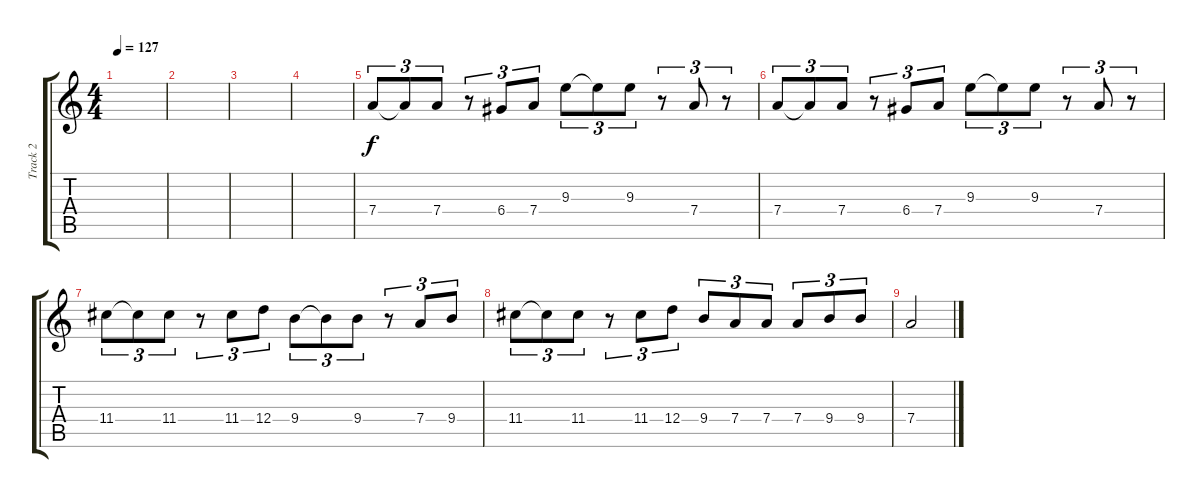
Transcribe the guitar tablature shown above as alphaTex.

\track ("Track 2" "Track 2") {instrument distortionguitar}
\staff {score tabs}
\tuning (E4 B3 G3 D3 A2 D2) {hide}
\ts (4 4)
\tempo 127
\clef g2
\ks c
|
|
|
|
7.4.8{tu (3 2)} 7.4{t}.8{tu (3 2)} 7.4.8{tu (3 2)} r.8{tu (3 2)} 6.4.8{tu (3 2)} 7.4.8{tu (3 2)} 9.3.8{tu (3 2)} 9.3{t}.8{tu (3 2)} 9.3.8{tu (3 2)} r.8{tu (3 2)} 7.4.8{tu (3 2)} r.8{tu (3 2)} |
7.4.8{tu (3 2)} 7.4{t}.8{tu (3 2)} 7.4.8{tu (3 2)} r.8{tu (3 2)} 6.4.8{tu (3 2)} 7.4.8{tu (3 2)} 9.3.8{tu (3 2)} 9.3{t}.8{tu (3 2)} 9.3.8{tu (3 2)} r.8{tu (3 2)} 7.4.8{tu (3 2)} r.8{tu (3 2)} |
11.4.8{tu (3 2)} 11.4{t}.8{tu (3 2)} 11.4.8{tu (3 2)} r.8{tu (3 2)} 11.4.8{tu (3 2)} 12.4.8{tu (3 2)} 9.4.8{tu (3 2)} 9.4{t}.8{tu (3 2)} 9.4.8{tu (3 2)} r.8{tu (3 2)} 7.4.8{tu (3 2)} 9.4.8{tu (3 2)} |
11.4.8{tu (3 2)} 11.4{t}.8{tu (3 2)} 11.4.8{tu (3 2)} r.8{tu (3 2)} 11.4.8{tu (3 2)} 12.4.8{tu (3 2)} 9.4.8{tu (3 2)} 7.4.8{tu (3 2)} 7.4.8{tu (3 2)} 7.4.8{tu (3 2)} 9.4.8{tu (3 2)} 9.4.8{tu (3 2)} |
7.4.2
